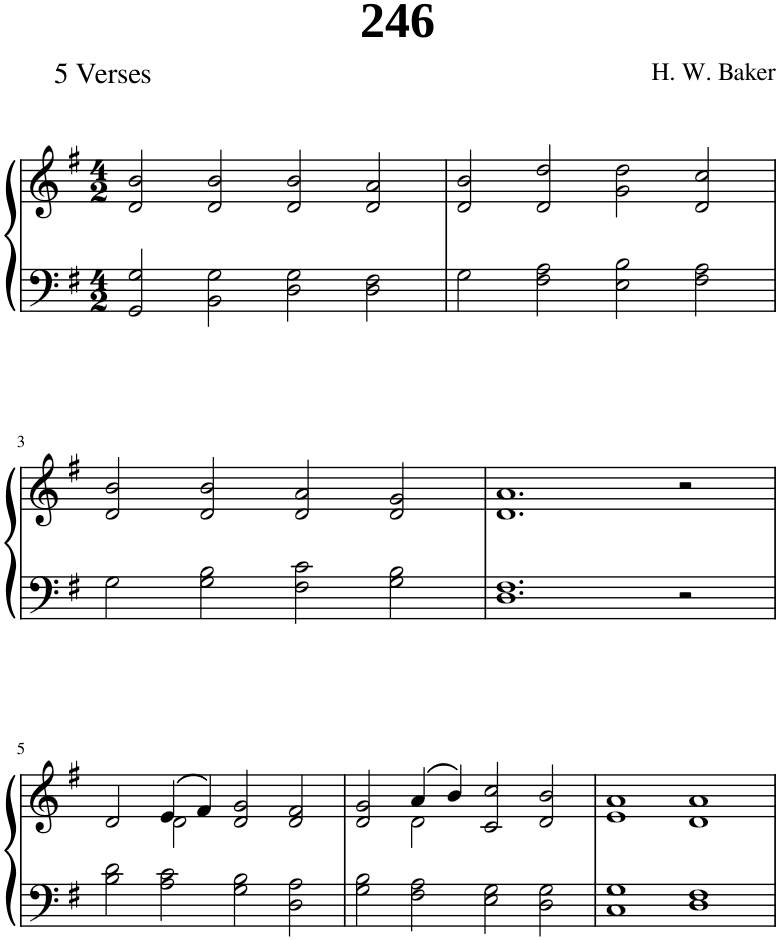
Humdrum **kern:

**kern	**kern
*part1	*part1
*staff2	*staff1
*I"Piano	*
*I'Pno.	*
*clefF4	*clefG2
*k[f#]	*k[f#]
*M4/2	*M4/2
=1	=1
2GG/ 2G/	2d/ 2b/
2BB\ 2G\	2d/ 2b/
2D\ 2G\	2d/ 2b/
2D\ 2F#\	2d/ 2a/
=2	=2
2G\	2d/ 2b/
2F#\ 2A\	2d/ 2dd/
2E\ 2B\	2g\ 2dd\
2F#\ 2A\	2d/ 2cc/
!!LO:LB:g=z
=3	=3
2G\	2d/ 2b/
2G\ 2B\	2d/ 2b/
2F#\ 2c\	2d/ 2a/
2G\ 2B\	2d/ 2g/
=4	=4
1.D 1.F#	1.d 1.a
2r	2r
!!LO:LB:g=z
=5	=5
*	*^
2B\ 2d\	2d/	2ryy
2A\ 2c\	(4e/	2d\
.	4f#/)	.
2G\ 2B\	2d/ 2g/	1ryy
2D\ 2A\	2d/ 2f#/	.
=6	=6	=6
2G\ 2B\	2d/ 2g/	2ryy
2F#\ 2A\	(4a/	2d\
.	4b/)	.
2E\ 2G\	2c/ 2cc/	1ryy
2D\ 2G\	2d/ 2b/	.
*	*v	*v
=7	=7
1C 1G	1e 1a
1D 1F#	1d 1a
=	=
*-	*-
